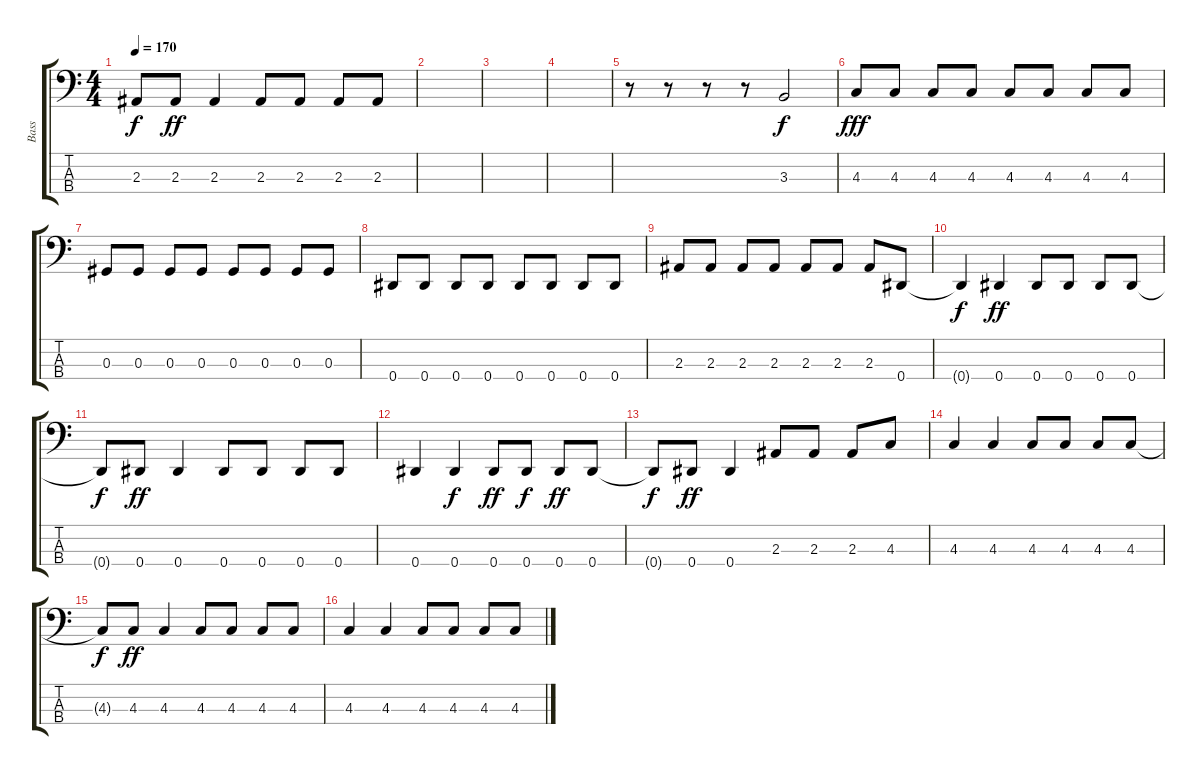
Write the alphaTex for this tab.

\track ("Bass" "Bass") {instrument acousticguitarnylon}
\staff {score tabs}
\tuning (Gb2 Db2 Ab1 Eb1) {hide}
\ts (4 4)
\tempo 170
\clef f4
\ks c
2.3{t}.8{dy f} 2.3.8{dy ff} 2.3.4 2.3.8 2.3.8 2.3.8 2.3.8 |
|
|
|
r.8 r.8 r.8 r.8 3.3.2{dy f} |
4.3.8{dy fff} 4.3.8 4.3.8 4.3.8 4.3.8 4.3.8 4.3.8 4.3.8 |
0.3.8 0.3.8 0.3.8 0.3.8 0.3.8 0.3.8 0.3.8 0.3.8 |
0.4.8 0.4.8 0.4.8 0.4.8 0.4.8 0.4.8 0.4.8 0.4.8 |
2.3.8 2.3.8 2.3.8 2.3.8 2.3.8 2.3.8 2.3.8 0.4.8 |
0.4{t}.4{dy f} 0.4.4{dy ff} 0.4.8 0.4.8 0.4.8 0.4.8 |
0.4{t}.8{dy f} 0.4.8{dy ff} 0.4.4 0.4.8 0.4.8 0.4.8 0.4.8 |
0.4.4 0.4.4{dy f} 0.4.8{dy ff} 0.4.8{dy f} 0.4.8{dy ff} 0.4.8 |
0.4{t}.8{dy f} 0.4.8{dy ff} 0.4.4 2.3.8 2.3.8 2.3.8 4.3.8 |
4.3.4 4.3.4 4.3.8 4.3.8 4.3.8 4.3.8 |
4.3{t}.8{dy f} 4.3.8{dy ff} 4.3.4 4.3.8 4.3.8 4.3.8 4.3.8 |
4.3.4 4.3.4 4.3.8 4.3.8 4.3.8 4.3.8
